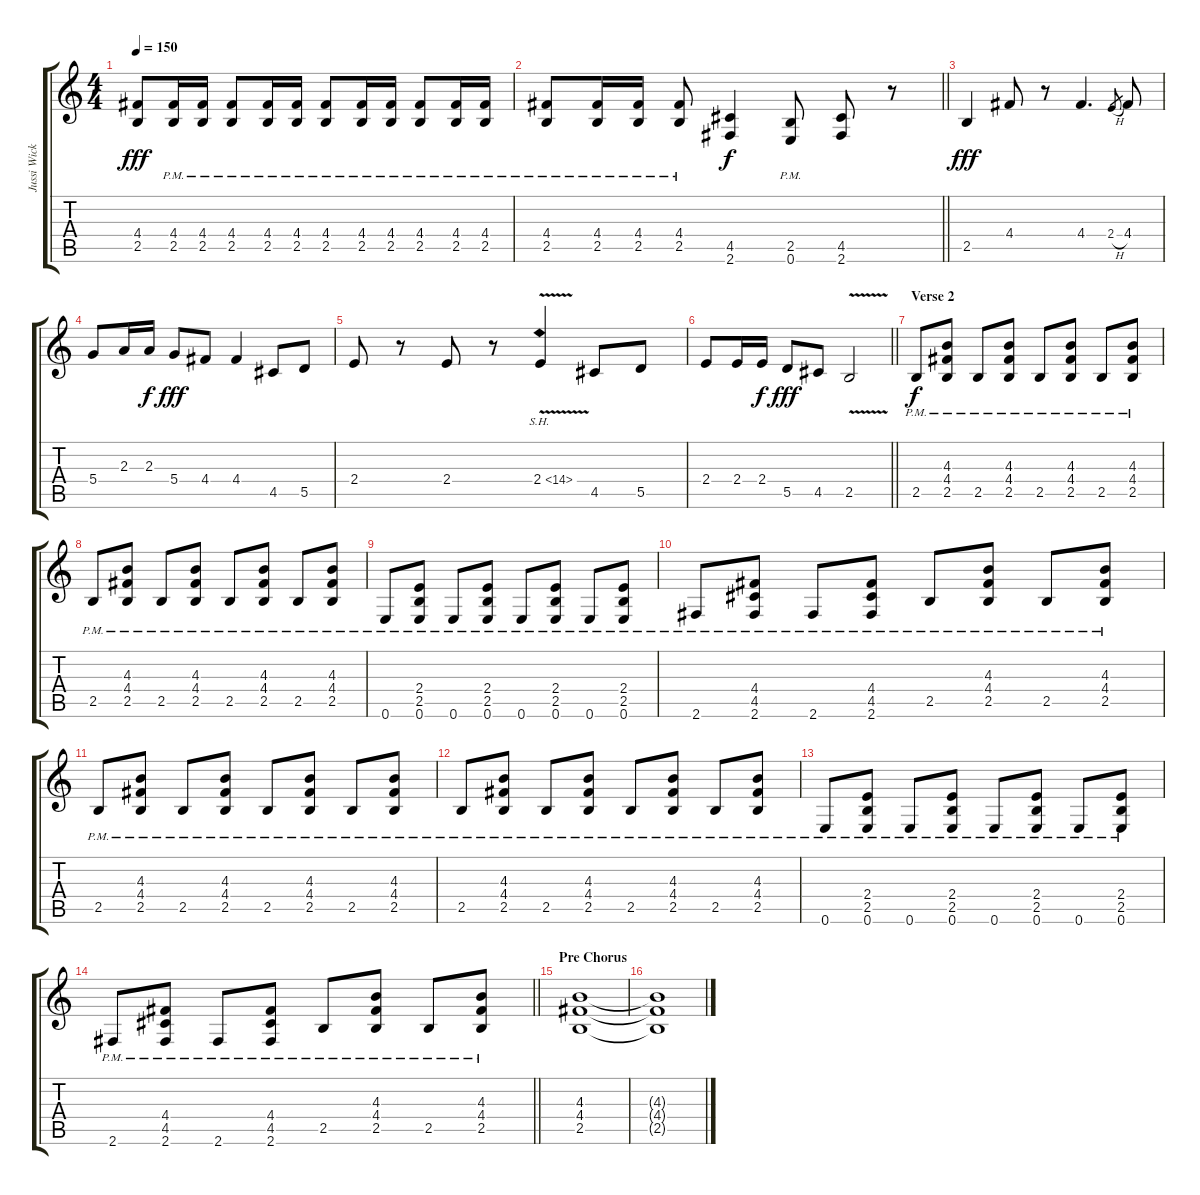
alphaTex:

\track ("Jussi Wickström" "Jussi Wick") {instrument distortionguitar}
\staff {score tabs}
\tuning (E4 B3 G3 D3 A2 E2) {hide}
\ts (4 4)
\tempo 150
\clef g2
\ks c
(4.4 2.5).8{dy fff} (4.4{pm} 2.5{pm}).16 (4.4{pm} 2.5{pm}).16 (4.4{pm} 2.5{pm}).8 (4.4{pm} 2.5{pm}).16 (4.4{pm} 2.5{pm}).16 (4.4{pm} 2.5{pm}).8 (4.4{pm} 2.5{pm}).16 (4.4{pm} 2.5{pm}).16 (4.4{pm} 2.5{pm}).8 (4.4{pm} 2.5{pm}).16 (4.4{pm} 2.5{pm}).16 |
\barLineRight lightlight
(4.4{pm} 2.5{pm}).8 (4.4{pm} 2.5{pm}).16 (4.4{pm} 2.5{pm}).16 (4.4{pm} 2.5{pm}).8 (4.5 2.6).4{dy f} (2.5{pm} 0.6{pm}).8 (4.5 2.6).8 r.8 |
\section ("" "")
2.5.4{dy fff} 4.4.8 r.8 4.4.4{d} 2.4{h}.8{gr} 4.4.8 |
5.4.8 2.3.16 2.3.16{dy f} 5.4.8{dy fff} 4.4.8 4.4.4 4.5.8 5.5.8 |
2.4.8 r.8 2.4.8 r.8 2.4{sh 12 v}.4 4.5.8 5.5.8 |
\barLineRight lightlight
2.4.8 2.4.16 2.4.16{dy f} 5.5.8{dy fff} 4.5.8 2.5{v}.2 |
\section ("" "Verse 2")
2.5{pm}.8{dy f} (4.3{pm} 4.4{pm} 2.5{pm}).8 2.5{pm}.8 (4.3{pm} 4.4{pm} 2.5{pm}).8 2.5{pm}.8 (4.3{pm} 4.4{pm} 2.5{pm}).8 2.5{pm}.8 (4.3{pm} 4.4{pm} 2.5{pm}).8 |
2.5{pm}.8 (4.3{pm} 4.4{pm} 2.5{pm}).8 2.5{pm}.8 (4.3{pm} 4.4{pm} 2.5{pm}).8 2.5{pm}.8 (4.3{pm} 4.4{pm} 2.5{pm}).8 2.5{pm}.8 (4.3{pm} 4.4{pm} 2.5{pm}).8 |
0.6{pm}.8 (2.4{pm} 2.5{pm} 0.6{pm}).8 0.6{pm}.8 (2.4{pm} 2.5{pm} 0.6{pm}).8 0.6{pm}.8 (2.4{pm} 2.5{pm} 0.6{pm}).8 0.6{pm}.8 (2.4{pm} 2.5{pm} 0.6{pm}).8 |
2.6{pm}.8 (4.4{pm} 4.5{pm} 2.6{pm}).8 2.6{pm}.8 (4.4{pm} 4.5{pm} 2.6{pm}).8 2.5{pm}.8 (4.3{pm} 4.4{pm} 2.5{pm}).8 2.5{pm}.8 (4.3{pm} 4.4{pm} 2.5{pm}).8 |
2.5{pm}.8 (4.3{pm} 4.4{pm} 2.5{pm}).8 2.5{pm}.8 (4.3{pm} 4.4{pm} 2.5{pm}).8 2.5{pm}.8 (4.3{pm} 4.4{pm} 2.5{pm}).8 2.5{pm}.8 (4.3{pm} 4.4{pm} 2.5{pm}).8 |
2.5{pm}.8 (4.3{pm} 4.4{pm} 2.5{pm}).8 2.5{pm}.8 (4.3{pm} 4.4{pm} 2.5{pm}).8 2.5{pm}.8 (4.3{pm} 4.4{pm} 2.5{pm}).8 2.5{pm}.8 (4.3{pm} 4.4{pm} 2.5{pm}).8 |
0.6{pm}.8 (2.4{pm} 2.5{pm} 0.6{pm}).8 0.6{pm}.8 (2.4{pm} 2.5{pm} 0.6{pm}).8 0.6{pm}.8 (2.4{pm} 2.5{pm} 0.6{pm}).8 0.6{pm}.8 (2.4{pm} 2.5{pm} 0.6{pm}).8 |
\barLineRight lightlight
2.6{pm}.8 (4.4{pm} 4.5{pm} 2.6{pm}).8 2.6{pm}.8 (4.4{pm} 4.5{pm} 2.6{pm}).8 2.5{pm}.8 (4.3{pm} 4.4{pm} 2.5{pm}).8 2.5{pm}.8 (4.3{pm} 4.4{pm} 2.5{pm}).8 |
\section ("" "Pre Chorus")
(4.3 4.4 2.5).1 |
(4.3{t} 4.4{t} 2.5{t}).1
